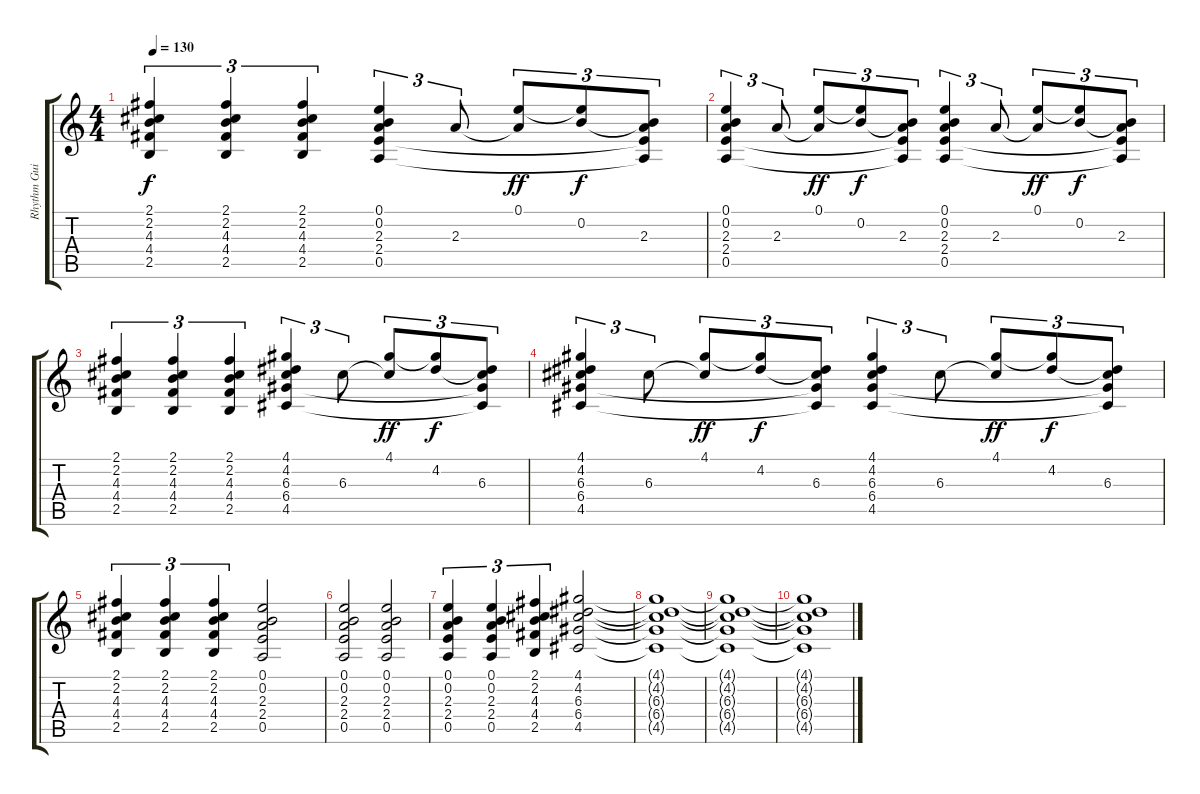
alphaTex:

\track ("Rhythm Guitar 1" "Rhythm Gui") {instrument distortionguitar}
\staff {score tabs}
\tuning (E4 B3 G3 D3 A2 E2) {hide}
\ts (4 4)
\tempo 130
\clef g2
\ks c
(2.1 2.2 4.3 4.4 2.5).4{tu (3 2) dy f} (2.1 2.2 4.3 4.4 2.5).4{tu (3 2)} (2.1 2.2 4.3 4.4 2.5).4{tu (3 2)} (0.1 0.2 2.3 2.4 0.5).4{tu (3 2)} 2.3.8{tu (3 2)} (0.1 2.3{t}).8{tu (3 2) dy ff} (0.1{t} 0.2).8{tu (3 2) dy f} (0.2{t} 2.3 2.4{t} 0.5{t}).8{tu (3 2)} |
(0.1 0.2 2.3 2.4 0.5).4{tu (3 2)} 2.3.8{tu (3 2)} (0.1 2.3{t}).8{tu (3 2) dy ff} (0.1{t} 0.2).8{tu (3 2) dy f} (0.2{t} 2.3 2.4{t} 0.5{t}).8{tu (3 2)} (0.1 0.2 2.3 2.4 0.5).4{tu (3 2)} 2.3.8{tu (3 2)} (0.1 2.3{t}).8{tu (3 2) dy ff} (0.1{t} 0.2).8{tu (3 2) dy f} (0.2{t} 2.3 2.4{t} 0.5{t}).8{tu (3 2)} |
(2.1 2.2 4.3 4.4 2.5).4{tu (3 2)} (2.1 2.2 4.3 4.4 2.5).4{tu (3 2)} (2.1 2.2 4.3 4.4 2.5).4{tu (3 2)} (4.1 4.2 6.3 6.4 4.5).4{tu (3 2)} 6.3.8{tu (3 2)} (4.1 6.3{t}).8{tu (3 2) dy ff} (4.1{t} 4.2).8{tu (3 2) dy f} (4.2{t} 6.3 6.4{t} 4.5{t}).8{tu (3 2)} |
(4.1 4.2 6.3 6.4 4.5).4{tu (3 2)} 6.3.8{tu (3 2)} (4.1 6.3{t}).8{tu (3 2) dy ff} (4.1{t} 4.2).8{tu (3 2) dy f} (4.2{t} 6.3 6.4{t} 4.5{t}).8{tu (3 2)} (4.1 4.2 6.3 6.4 4.5).4{tu (3 2)} 6.3.8{tu (3 2)} (4.1 6.3{t}).8{tu (3 2) dy ff} (4.1{t} 4.2).8{tu (3 2) dy f} (4.2{t} 6.3 6.4{t} 4.5{t}).8{tu (3 2)} |
(2.1 2.2 4.3 4.4 2.5).4{tu (3 2)} (2.1 2.2 4.3 4.4 2.5).4{tu (3 2)} (2.1 2.2 4.3 4.4 2.5).4{tu (3 2)} (0.1 0.2 2.3 2.4 0.5).2 |
(0.1 0.2 2.3 2.4 0.5).2 (0.1 0.2 2.3 2.4 0.5).2 |
(0.1 0.2 2.3 2.4 0.5).4{tu (3 2)} (0.1 0.2 2.3 2.4 0.5).4{tu (3 2)} (2.1 2.2 4.3 4.4 2.5).4{tu (3 2)} (4.1 4.2 6.3 6.4 4.5).2 |
(4.1{t} 4.2{t} 6.3{t} 6.4{t} 4.5{t}).1 |
(4.1{t} 4.2{t} 6.3{t} 6.4{t} 4.5{t}).1 |
(4.1{t} 4.2{t} 6.3{t} 6.4{t} 4.5{t}).1
